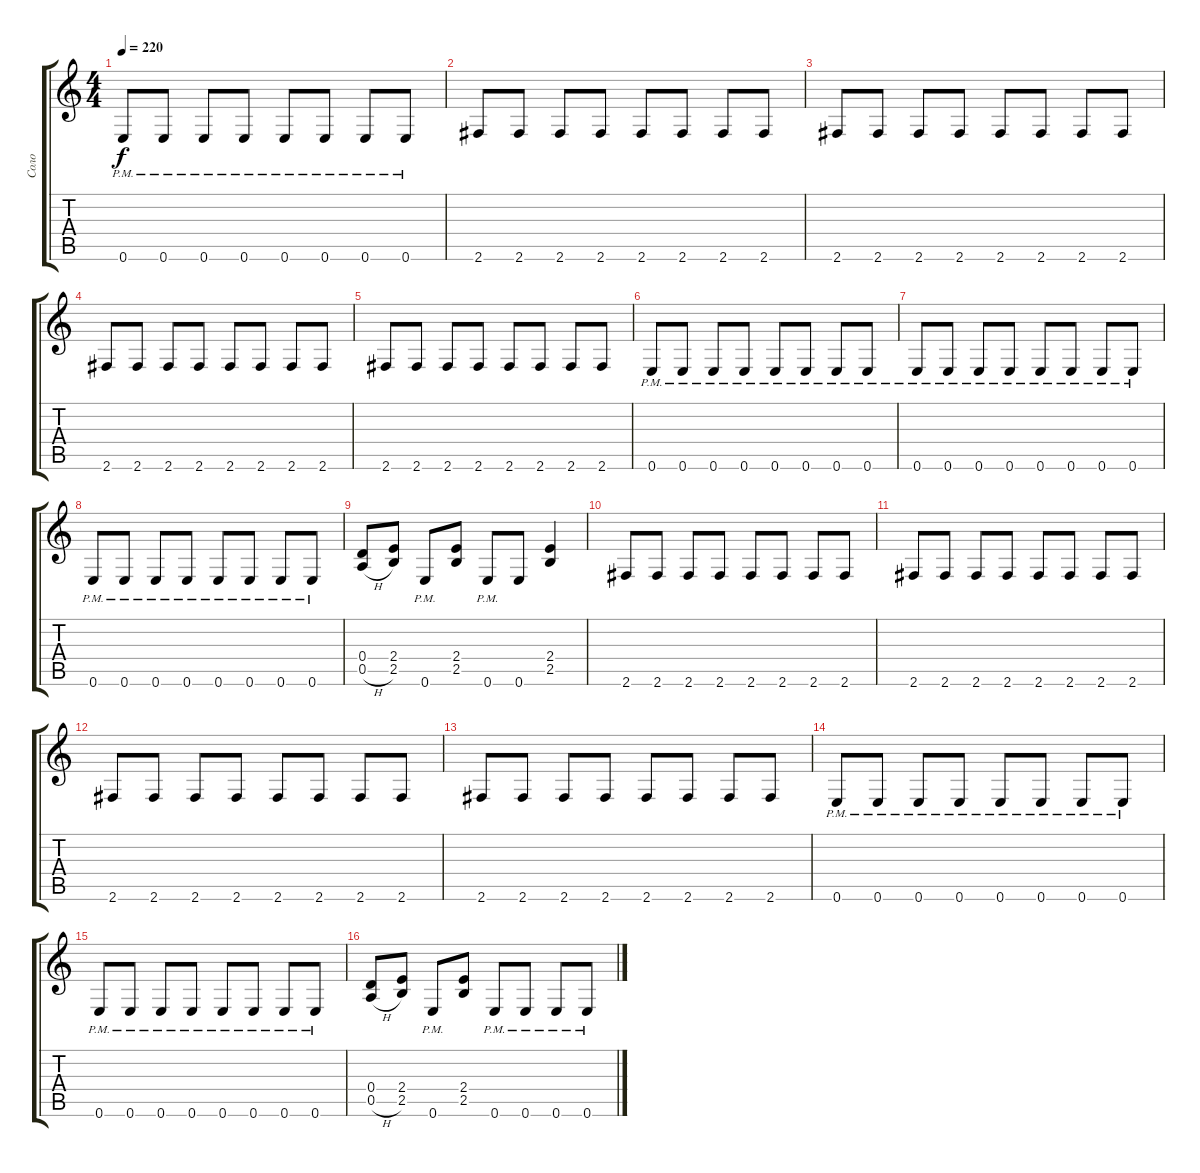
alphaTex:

\track ("Соло" "Соло") {instrument distortionguitar}
\staff {score tabs}
\tuning (E4 B3 G3 D3 A2 E2) {hide}
\ts (4 4)
\tempo 220
\clef g2
\ks c
0.6{pm}.8{dy f} 0.6{pm}.8 0.6{pm}.8 0.6{pm}.8 0.6{pm}.8 0.6{pm}.8 0.6{pm}.8 0.6{pm}.8 |
2.6.8 2.6.8 2.6.8 2.6.8 2.6.8 2.6.8 2.6.8 2.6.8 |
2.6.8 2.6.8 2.6.8 2.6.8 2.6.8 2.6.8 2.6.8 2.6.8 |
2.6.8 2.6.8 2.6.8 2.6.8 2.6.8 2.6.8 2.6.8 2.6.8 |
2.6.8 2.6.8 2.6.8 2.6.8 2.6.8 2.6.8 2.6.8 2.6.8 |
0.6{pm}.8 0.6{pm}.8 0.6{pm}.8 0.6{pm}.8 0.6{pm}.8 0.6{pm}.8 0.6{pm}.8 0.6{pm}.8 |
0.6{pm}.8 0.6{pm}.8 0.6{pm}.8 0.6{pm}.8 0.6{pm}.8 0.6{pm}.8 0.6{pm}.8 0.6{pm}.8 |
0.6{pm}.8 0.6{pm}.8 0.6{pm}.8 0.6{pm}.8 0.6{pm}.8 0.6{pm}.8 0.6{pm}.8 0.6{pm}.8 |
(0.4 0.5{h}).8 (2.4 2.5).8 0.6{pm}.8 (2.4 2.5).8 0.6{pm}.8 0.6.8 (2.4 2.5).4 |
2.6.8 2.6.8 2.6.8 2.6.8 2.6.8 2.6.8 2.6.8 2.6.8 |
2.6.8 2.6.8 2.6.8 2.6.8 2.6.8 2.6.8 2.6.8 2.6.8 |
2.6.8 2.6.8 2.6.8 2.6.8 2.6.8 2.6.8 2.6.8 2.6.8 |
2.6.8 2.6.8 2.6.8 2.6.8 2.6.8 2.6.8 2.6.8 2.6.8 |
0.6{pm}.8 0.6{pm}.8 0.6{pm}.8 0.6{pm}.8 0.6{pm}.8 0.6{pm}.8 0.6{pm}.8 0.6{pm}.8 |
0.6{pm}.8 0.6{pm}.8 0.6{pm}.8 0.6{pm}.8 0.6{pm}.8 0.6{pm}.8 0.6{pm}.8 0.6{pm}.8 |
(0.4 0.5{h}).8 (2.4 2.5).8 0.6{pm}.8 (2.4 2.5).8 0.6{pm}.8 0.6{pm}.8 0.6{pm}.8 0.6{pm}.8
